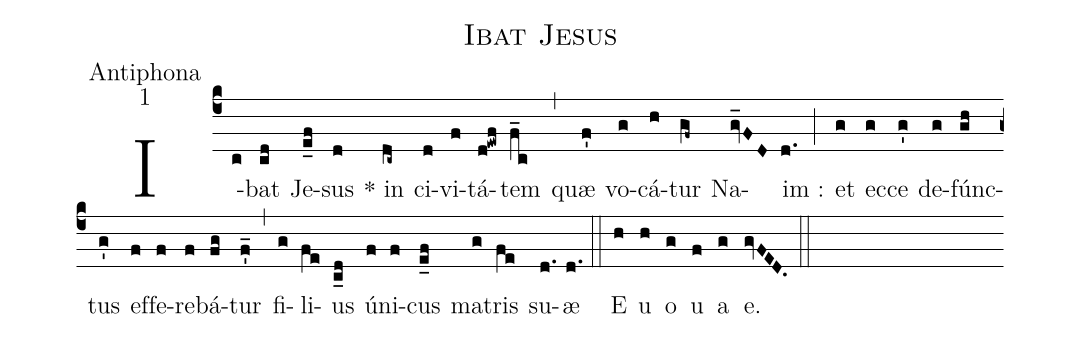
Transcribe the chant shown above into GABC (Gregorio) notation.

name:Ibat Jesus;
office-part:Antiphona;
mode:1;
%%
(c4)I(c)bat(cd) Je(e_f)sus(d) * in(dc~) ci(d)vi(f)tá(d!ewf)tem(f_c) (,) quæ(f') vo(g)cá(h)tur(gf~) Na(g_vFD)im :(d.) (;)et(g) ec(g)ce(g') de(g)fúnc(gh)tus(g') ef(f)fe(f)re(f)bá(fg)tur(f'_) (,)fi(g)li(fe)us(c_d) ú(f)ni(f)cus(e_f) ma(g)tris(fe) su(d.)æ(d.) (::)E(h) u(h) o(g) u(f) a(g) e.(gvFED.) (::) (         )
